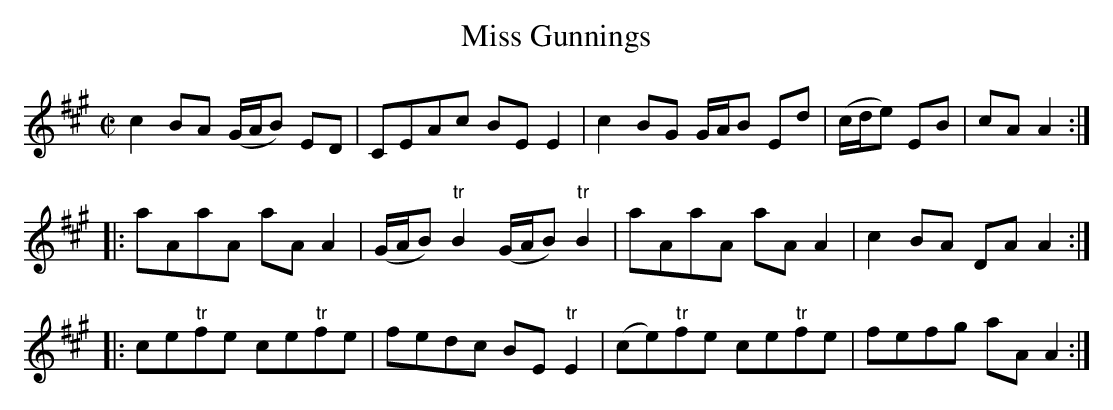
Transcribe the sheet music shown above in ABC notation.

X:1
T:Miss Gunnings
L:1/8
M:C|
K:A
c2BA (G/A/B) ED|CEAc BE E2|c2BG G/A/B Ed|(c/d/e) EB|cAA2:|
|:aAaA aAA2|(G/A/B) "tr"B2 (G/A/B) "tr"B2|aAaA aAA2|c2BA DAA2:|
|:ce"tr"fe ce"tr"fe|fedc BE "tr"E2|(ce)"tr"fe ce"tr"fe| fefg aAA2:|
